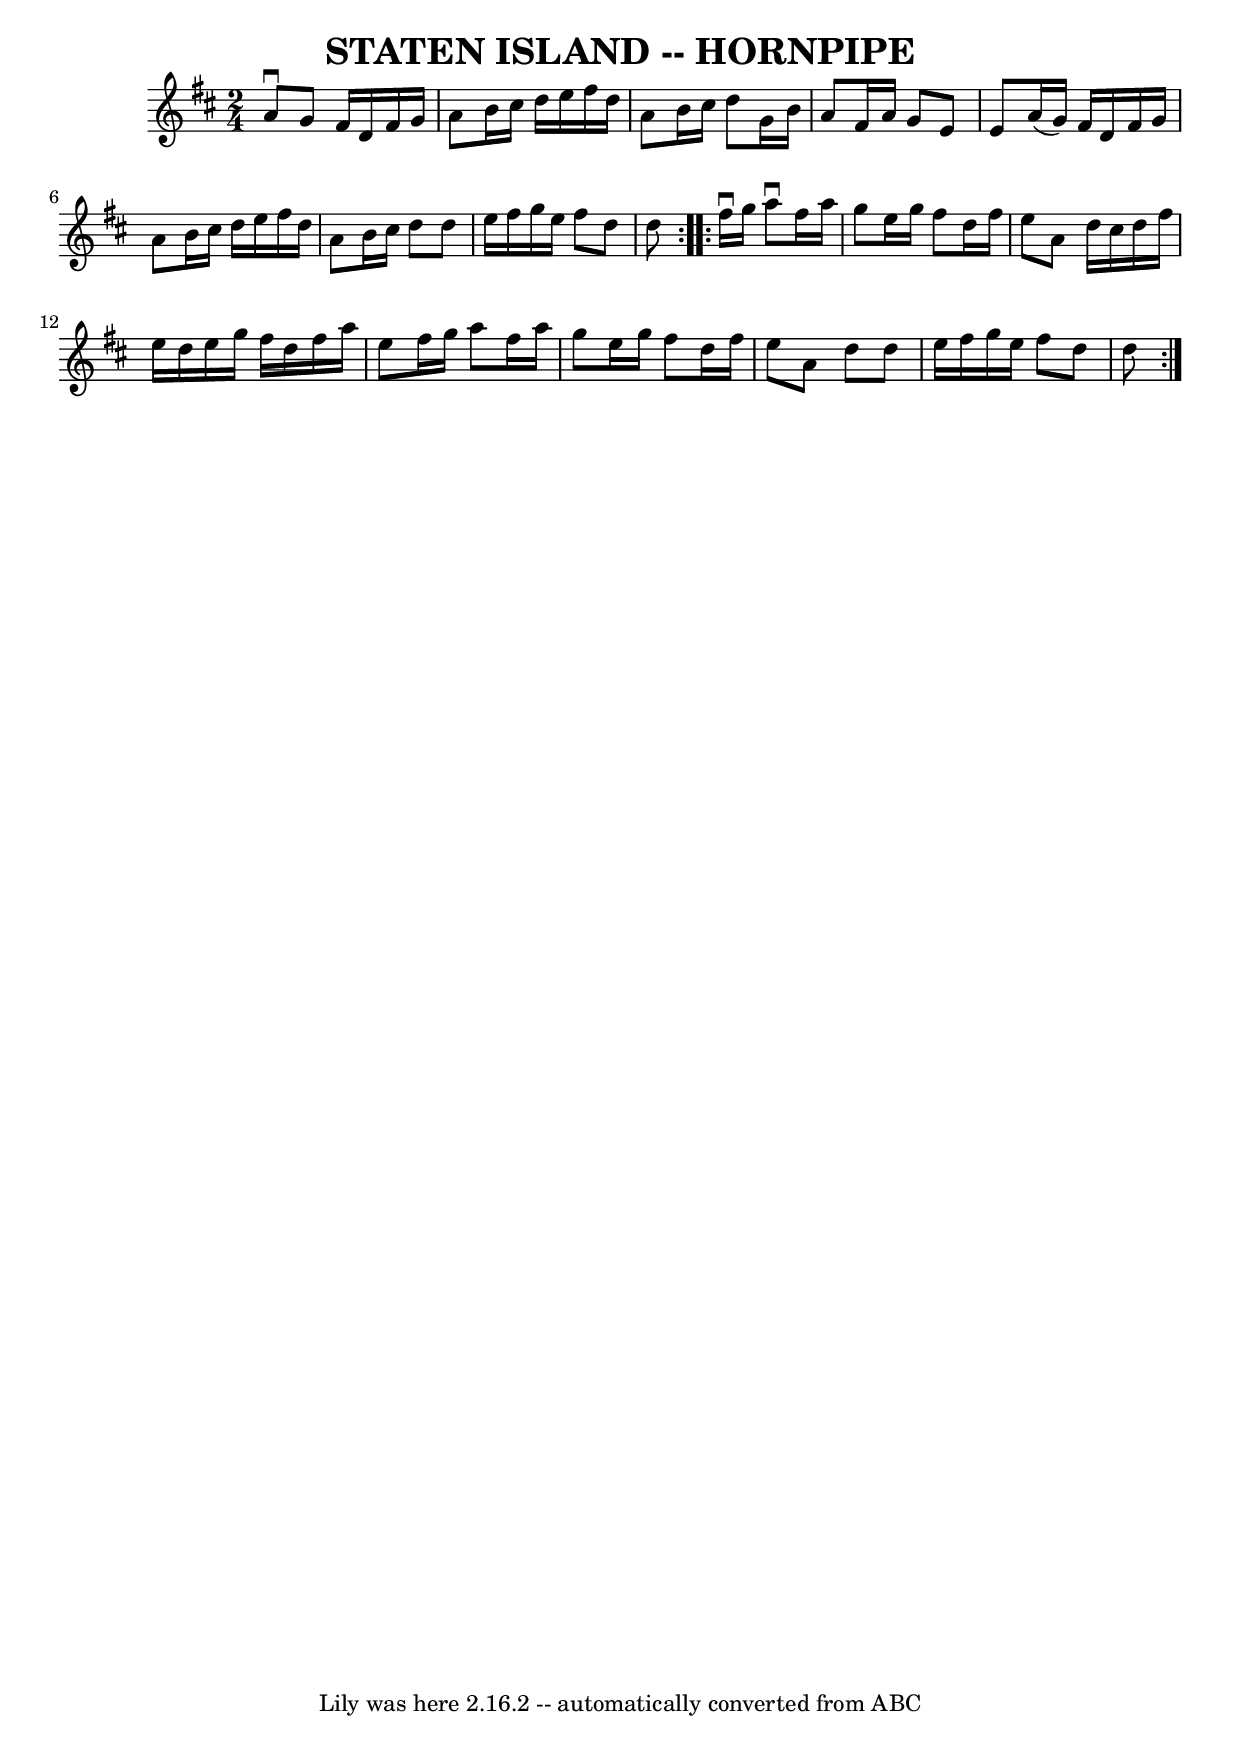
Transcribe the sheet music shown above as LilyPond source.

\version "2.16.2"
\include "Mammoth.ily"
\header {
  %% book = "Ryan's Mammoth Collection of Fiddle Tunes"
  crossRefNumber = "1"
  footnotes = ""
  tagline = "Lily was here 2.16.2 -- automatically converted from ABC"
  title = "STATEN ISLAND -- HORNPIPE"

}
voicedefault =  {



  \repeat volta 2 {

    \time 2/4 
    \key d \major a'8^\downbow g'8        |
    fis'16 d'16  
    fis'16 g'16 a'8 b'16 cis''16    |
    d''16 e''16    
    fis''16 d''16 a'8 b'16 cis''16    |
    d''8 g'16 b'16   
    a'8 fis'16 a'16    |
    g'8 e'8 e'8 a'16 (g'16)   
    |
    |
    fis'16 d'16 fis'16 g'16 a'8 b'16    
    cis''16    |
    d''16 e''16 fis''16 d''16 a'8 b'16    
    cis''16    |
    d''8 d''8 e''16 fis''16 g''16 e''16    
    |
    fis''8 d''8 d''8    
  }     
  \repeat volta 2 {
    fis''16 
    ^\downbow g''16        |
    a''8^\downbow fis''16 a''16 g''8   
    e''16 g''16    |
    fis''8 d''16 fis''16 e''8 a'8    
    |
    d''16 cis''16 d''16 fis''16 e''16 d''16 e''16    
    g''16    |
    fis''16 d''16 fis''16 a''16 e''8 fis''16    
    g''16    |
    |
    a''8 fis''16 a''16 g''8 e''16    
    g''16    |
    fis''8 d''16 fis''16 e''8 a'8    |
    
    d''8 d''8 e''16 fis''16 g''16 e''16    |
    fis''8 d''8 
    d''8    
  }   

}

\score{
  <<

    \context Staff="default"
    {
      \voicedefault 
      
    }

  >>
  \layout {
    
  }
  \midi {
  }

}
